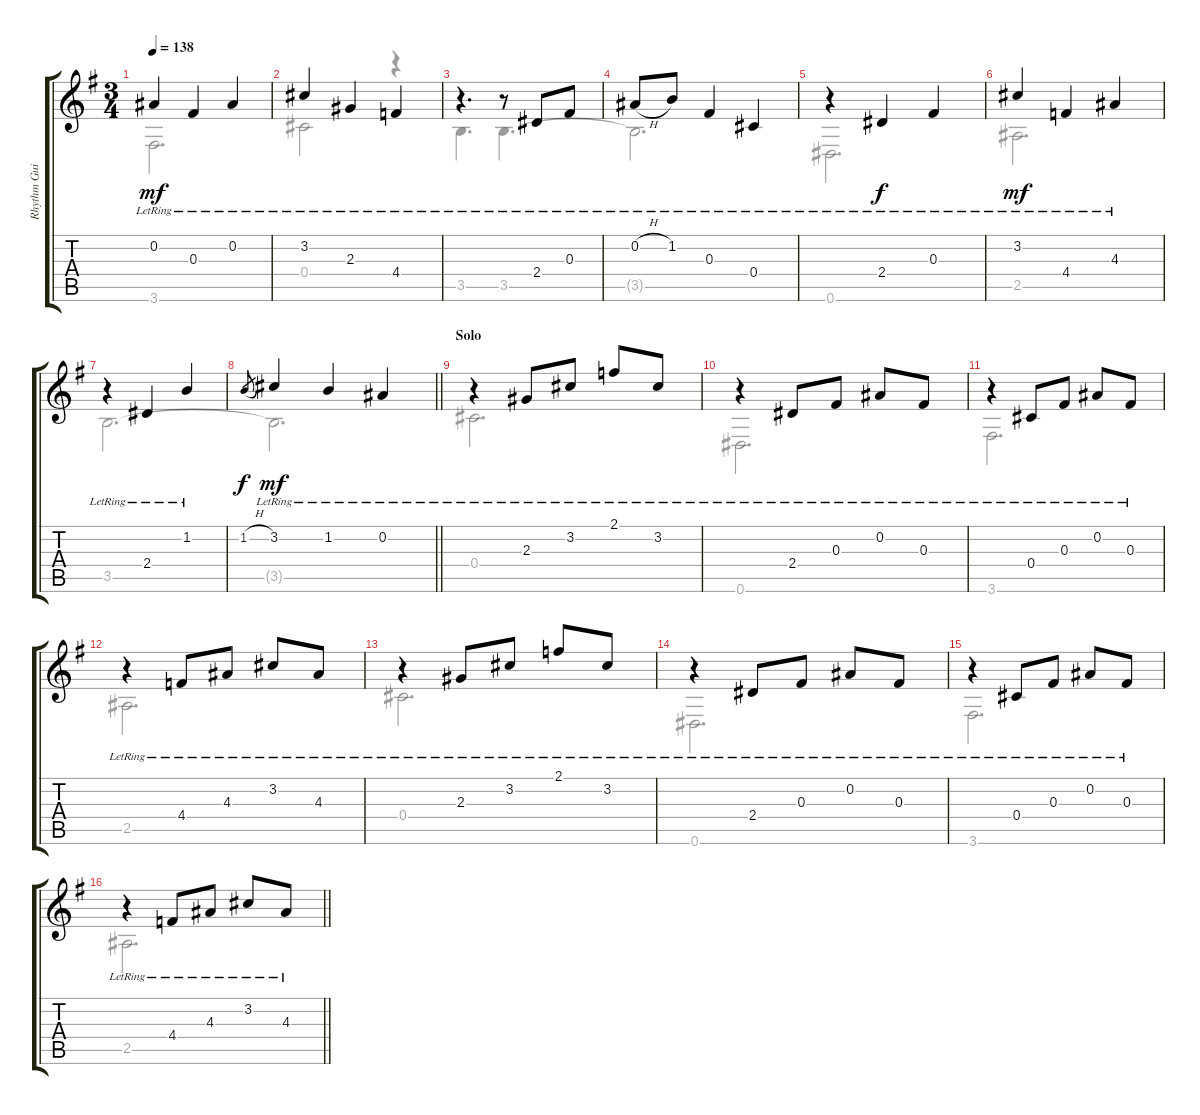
\track ("Rhythm Guitar I (Marcus Siepen)" "Rhythm Gui") {instrument acousticguitarsteel}
\staff {score tabs}
\tuning (Eb4 Bb3 Gb3 Db3 Ab2 Eb2) {hide}
\voice
\ts (3 4)
\tempo 138
\clef g2
\ks eminor
0.2{lr}.4{dy mf} 0.3{lr}.4 0.2{lr}.4 |
3.2{lr}.4 2.3{lr}.4 4.4{lr}.4 |
r.4{d} r.8 2.4{lr}.8 0.3{lr}.8 |
0.2{h lr}.8 1.2{lr}.8 0.3{lr}.4 0.4{lr}.4 |
r.4 2.4{lr}.4{dy f} 0.3{lr}.4 |
3.2{lr}.4{dy mf} 4.4{lr}.4 4.3{lr}.4 |
r.4 2.4{lr}.4 1.2{lr}.4 |
\barLineRight lightlight
1.2{h}.8{gr dy f} 3.2{lr}.4{dy mf} 1.2{lr}.4 0.2{lr}.4 |
\section ("" "Solo")
r.4 2.3{lr}.8 3.2{lr}.8 2.1{lr}.8 3.2{lr}.8 |
r.4 2.4{lr}.8 0.3{lr}.8 0.2{lr}.8 0.3{lr}.8 |
r.4 0.4{lr}.8 0.3{lr}.8 0.2{lr}.8 0.3{lr}.8 |
r.4 4.4{lr}.8 4.3{lr}.8 3.2{lr}.8 4.3{lr}.8 |
r.4 2.3{lr}.8 3.2{lr}.8 2.1{lr}.8 3.2{lr}.8 |
r.4 2.4{lr}.8 0.3{lr}.8 0.2{lr}.8 0.3{lr}.8 |
r.4 0.4{lr}.8 0.3{lr}.8 0.2{lr}.8 0.3{lr}.8 |
\barLineRight lightlight
r.4 4.4{lr}.8 4.3{lr}.8 3.2{lr}.8 4.3{lr}.8
\voice
\clef g2
\ottava regular
\simile none
\ks eminor
3.6.2{d dy mf} |
0.4.2 r.4 |
3.5.4{d} 3.5.4{d} |
3.5{t}.2{d} |
0.6.2{d} |
2.5.2{d} |
3.5.2{d} |
\barLineRight lightlight
3.5{t}.2{d} |
0.4.2{d} |
0.6.2{d} |
3.6.2{d} |
2.5.2{d} |
0.4.2{d} |
0.6.2{d} |
3.6.2{d} |
\barLineRight lightlight
2.5.2{d}
